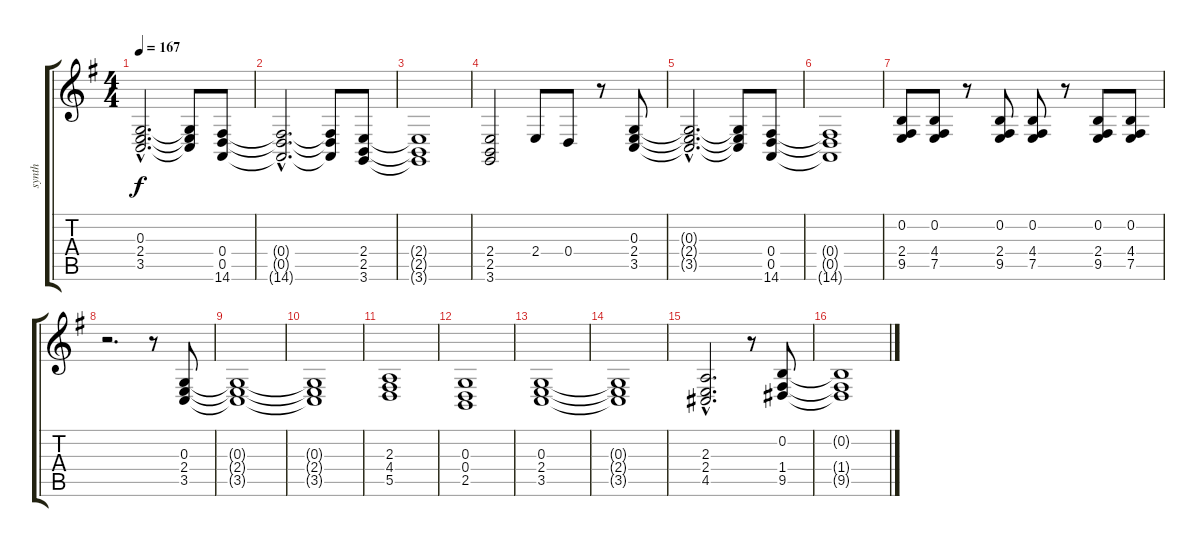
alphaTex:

\track ("synth" "synth") {instrument orchestralharp}
\staff {score tabs}
\tuning (E4 B3 G3 D3 A2 E2) {hide}
\ts (4 4)
\tempo 167
\clef g2
\ks eminor
(0.3{hac t} 2.4{hac t} 3.5{hac t}).2{d dy f} (0.3{t} 2.4{t} 3.5{t}).8 (0.4 0.5 14.6).8 |
(0.4{hac t} 0.5{hac t} 14.6{hac t}).2{d} (0.4{t} 0.5{t} 14.6{t}).8 (2.4 2.5 3.6).8 |
(2.4{t} 2.5{t} 3.6{t}).1 |
(2.4 2.5 3.6).2 2.4.8 0.4.8 r.8 (0.3 2.4 3.5).8 |
(0.3{hac t} 2.4{hac t} 3.5{hac t}).2{d} (0.3{t} 2.4{t} 3.5{t}).8 (0.4 0.5 14.6).8 |
(0.4{t} 0.5{t} 14.6{t}).1 |
(0.2 2.4 9.5).8 (0.2 4.4 7.5).8 r.8 (0.2 2.4 9.5).8 (0.2 4.4 7.5).8 r.8 (0.2 2.4 9.5).8 (0.2 4.4 7.5).8 |
r.2{d} r.8 (0.3 2.4 3.5).8 |
(0.3{t} 2.4{t} 3.5{t}).1 |
(0.3{t} 2.4{t} 3.5{t}).1 |
(2.3 4.4 5.5).1 |
(0.3 0.4 2.5).1 |
(0.3 2.4 3.5).1 |
(0.3{t} 2.4{t} 3.5{t}).1 |
(2.3{hac} 2.4{hac} 4.5{hac}).2{d} r.8 (0.2 1.4 9.5).8 |
(0.2{t} 1.4{t} 9.5{t}).1
